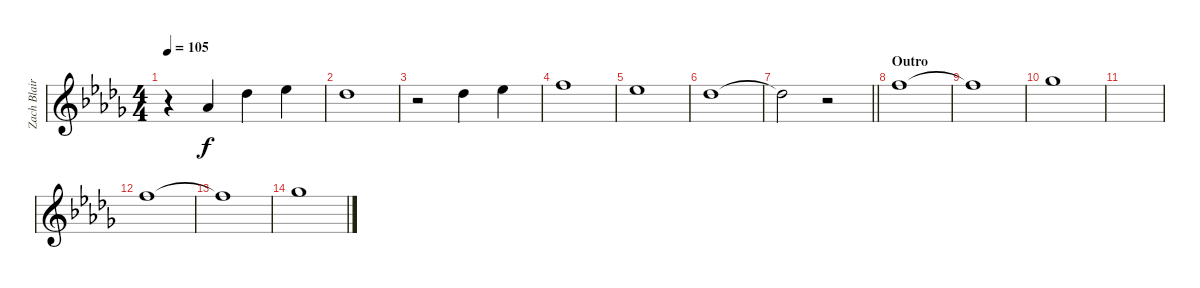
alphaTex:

\track ("Zach Blair - Vocals Two" "Zach Blair") {instrument distortionguitar}
\staff {score}
\tuning (E4 B3 G3 D3 A2 E2) {hide}
\ts (4 4)
\tempo 105
\clef g2
\ks db
r.4{dy f} 1.3.4 2.2.4 4.2.4 |
2.2.1 |
r.2 2.2.4 4.2.4 |
6.2.1 |
4.2.1 |
2.2.1 |
\barLineRight lightlight
2.2{t}.2 r.2 |
\section ("" "Outro")
6.2.1 |
6.2{t}.1 |
7.2.1 |
|
6.2.1 |
6.2{t}.1 |
7.2.1
